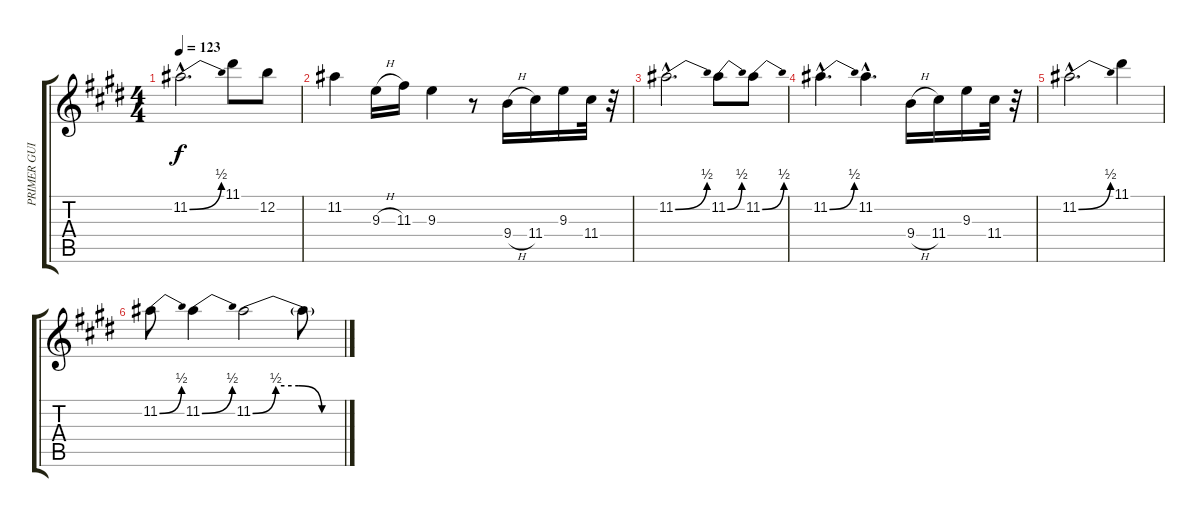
\track ("PRIMER GUITARRA" "PRIMER GUI") {instrument overdrivenguitar}
\staff {score tabs}
\tuning (E4 B3 G3 D3 A2 E2) {hide}
\ts (4 4)
\tempo 123
\clef g2
\ks c#minor
11.2{be (bend 0 0 60 2) hac}.2{d dy f} 11.1.8 12.2.8 |
11.2.4 9.3{h}.16 11.3.16 9.3.4 r.8 9.4{h}.16 11.4.16 9.3.16 11.4.32 r.32 |
11.2{be (bend 0 0 60 2) hac}.2{d} 11.2{be (bend 0 0 60 2)}.8 11.2{be (bend 0 0 60 2)}.8 |
11.2{be (bend 0 0 60 2) hac}.4{d} 11.2{hac}.4{d} 9.4{h}.16 11.4.16 9.3.16 11.4.32 r.32 |
11.2{be (bend 0 0 60 2) hac}.2{d} 11.1.4 |
11.2{be (bend 0 0 60 2)}.8 11.2{be (bend 0 0 60 2)}.4 11.2{be (custom 0 0 15 2 30 2 45 0 60 0)}.2 11.2{t}.8
